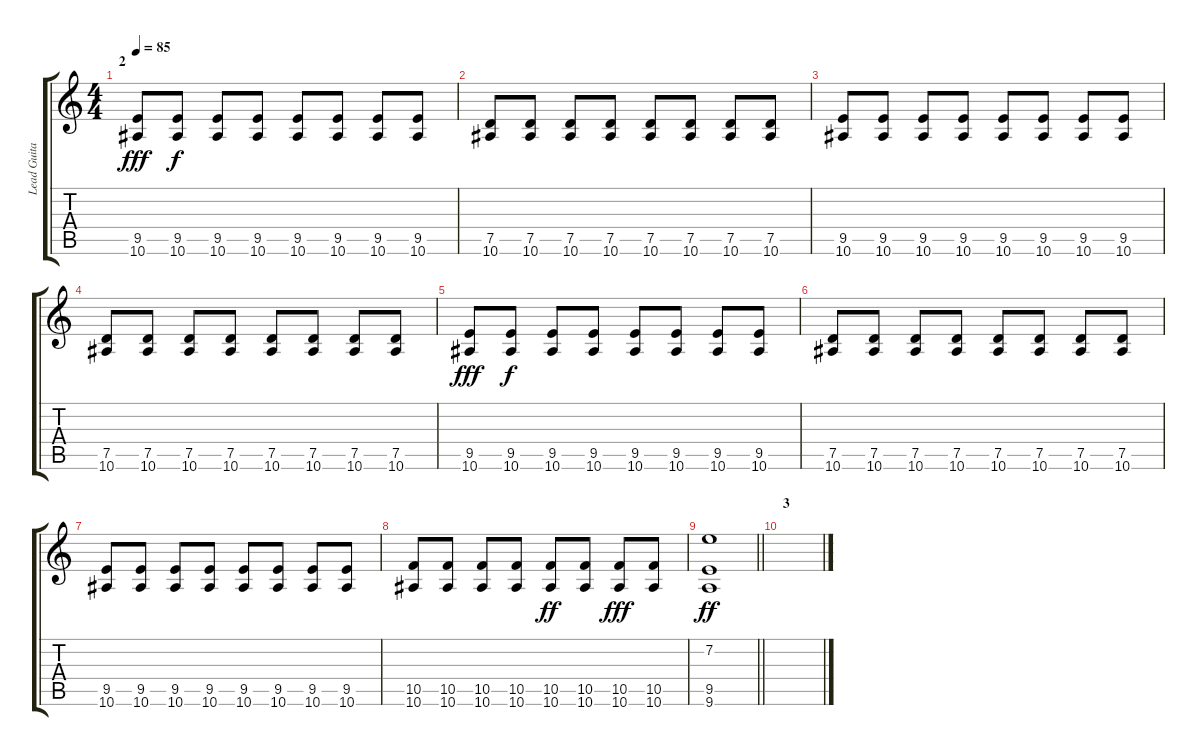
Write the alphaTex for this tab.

\track ("Lead Guitar" "Lead Guita") {instrument electricguitarjazz}
\staff {score tabs}
\tuning (D4 A3 F3 C3 G2 C2) {hide}
\ts (4 4)
\section ("" "2")
\tempo 85
\clef g2
\ks c
(9.5 10.6).8{dy fff} (9.5 10.6).8{dy f} (9.5 10.6).8 (9.5 10.6).8 (9.5 10.6).8 (9.5 10.6).8 (9.5 10.6).8 (9.5 10.6).8 |
(7.5 10.6).8 (7.5 10.6).8 (7.5 10.6).8 (7.5 10.6).8 (7.5 10.6).8 (7.5 10.6).8 (7.5 10.6).8 (7.5 10.6).8 |
(9.5 10.6).8 (9.5 10.6).8 (9.5 10.6).8 (9.5 10.6).8 (9.5 10.6).8 (9.5 10.6).8 (9.5 10.6).8 (9.5 10.6).8 |
(7.5 10.6).8 (7.5 10.6).8 (7.5 10.6).8 (7.5 10.6).8 (7.5 10.6).8 (7.5 10.6).8 (7.5 10.6).8 (7.5 10.6).8 |
(9.5 10.6).8{dy fff} (9.5 10.6).8{dy f} (9.5 10.6).8 (9.5 10.6).8 (9.5 10.6).8 (9.5 10.6).8 (9.5 10.6).8 (9.5 10.6).8 |
(7.5 10.6).8 (7.5 10.6).8 (7.5 10.6).8 (7.5 10.6).8 (7.5 10.6).8 (7.5 10.6).8 (7.5 10.6).8 (7.5 10.6).8 |
(9.5 10.6).8 (9.5 10.6).8 (9.5 10.6).8 (9.5 10.6).8 (9.5 10.6).8 (9.5 10.6).8 (9.5 10.6).8 (9.5 10.6).8 |
(10.5 10.6).8 (10.5 10.6).8 (10.5 10.6).8 (10.5 10.6).8 (10.5 10.6).8{dy ff} (10.5 10.6).8 (10.5 10.6).8{dy fff} (10.5 10.6).8 |
\barLineRight lightlight
(7.2 9.5 9.6).1{dy ff} |
\section ("" "3")
